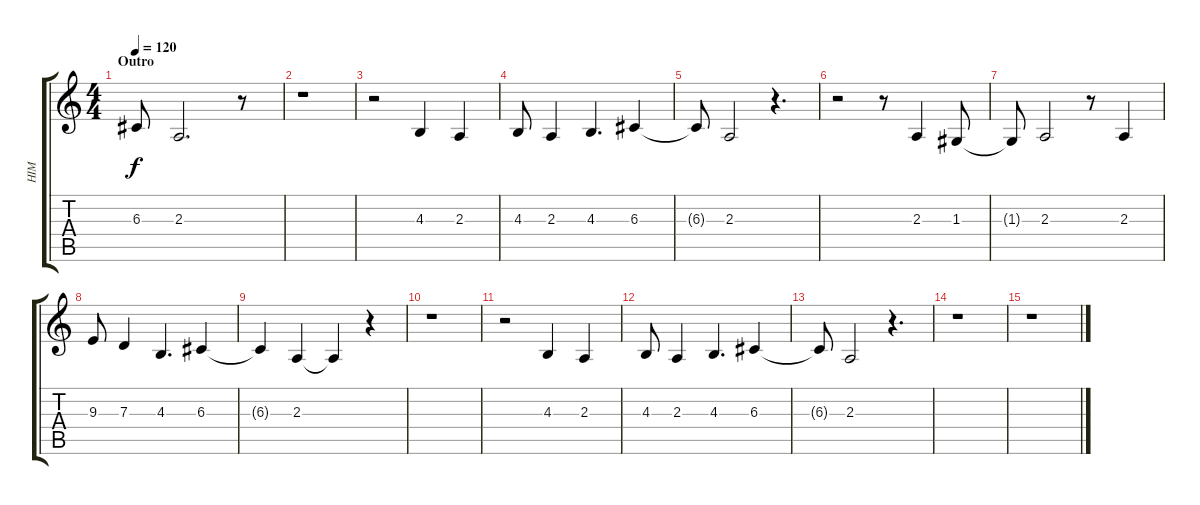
\track ("HIM" "HIM") {instrument lead3calliope}
\staff {score tabs}
\tuning (E4 B3 G3 D3 A2 E2) {hide}
\ts (4 4)
\section ("" "Outro")
\tempo 120
\clef g2
\ks c
6.3{t}.8{dy f} 2.3.2{d} r.8 |
r.1 |
r.2 4.3.4 2.3.4 |
4.3.8 2.3.4 4.3.4{d} 6.3.4 |
6.3{t}.8 2.3.2 r.4{d} |
r.2 r.8 2.3.4 1.3.8 |
1.3{t}.8 2.3.2 r.8 2.3.4 |
9.3.8 7.3.4 4.3.4{d} 6.3.4 |
6.3{t}.4 2.3.4 2.3{t}.4 r.4 |
r.1 |
r.2 4.3.4 2.3.4 |
4.3.8 2.3.4 4.3.4{d} 6.3.4 |
6.3{t}.8 2.3.2 r.4{d} |
r.1 |
r.1
